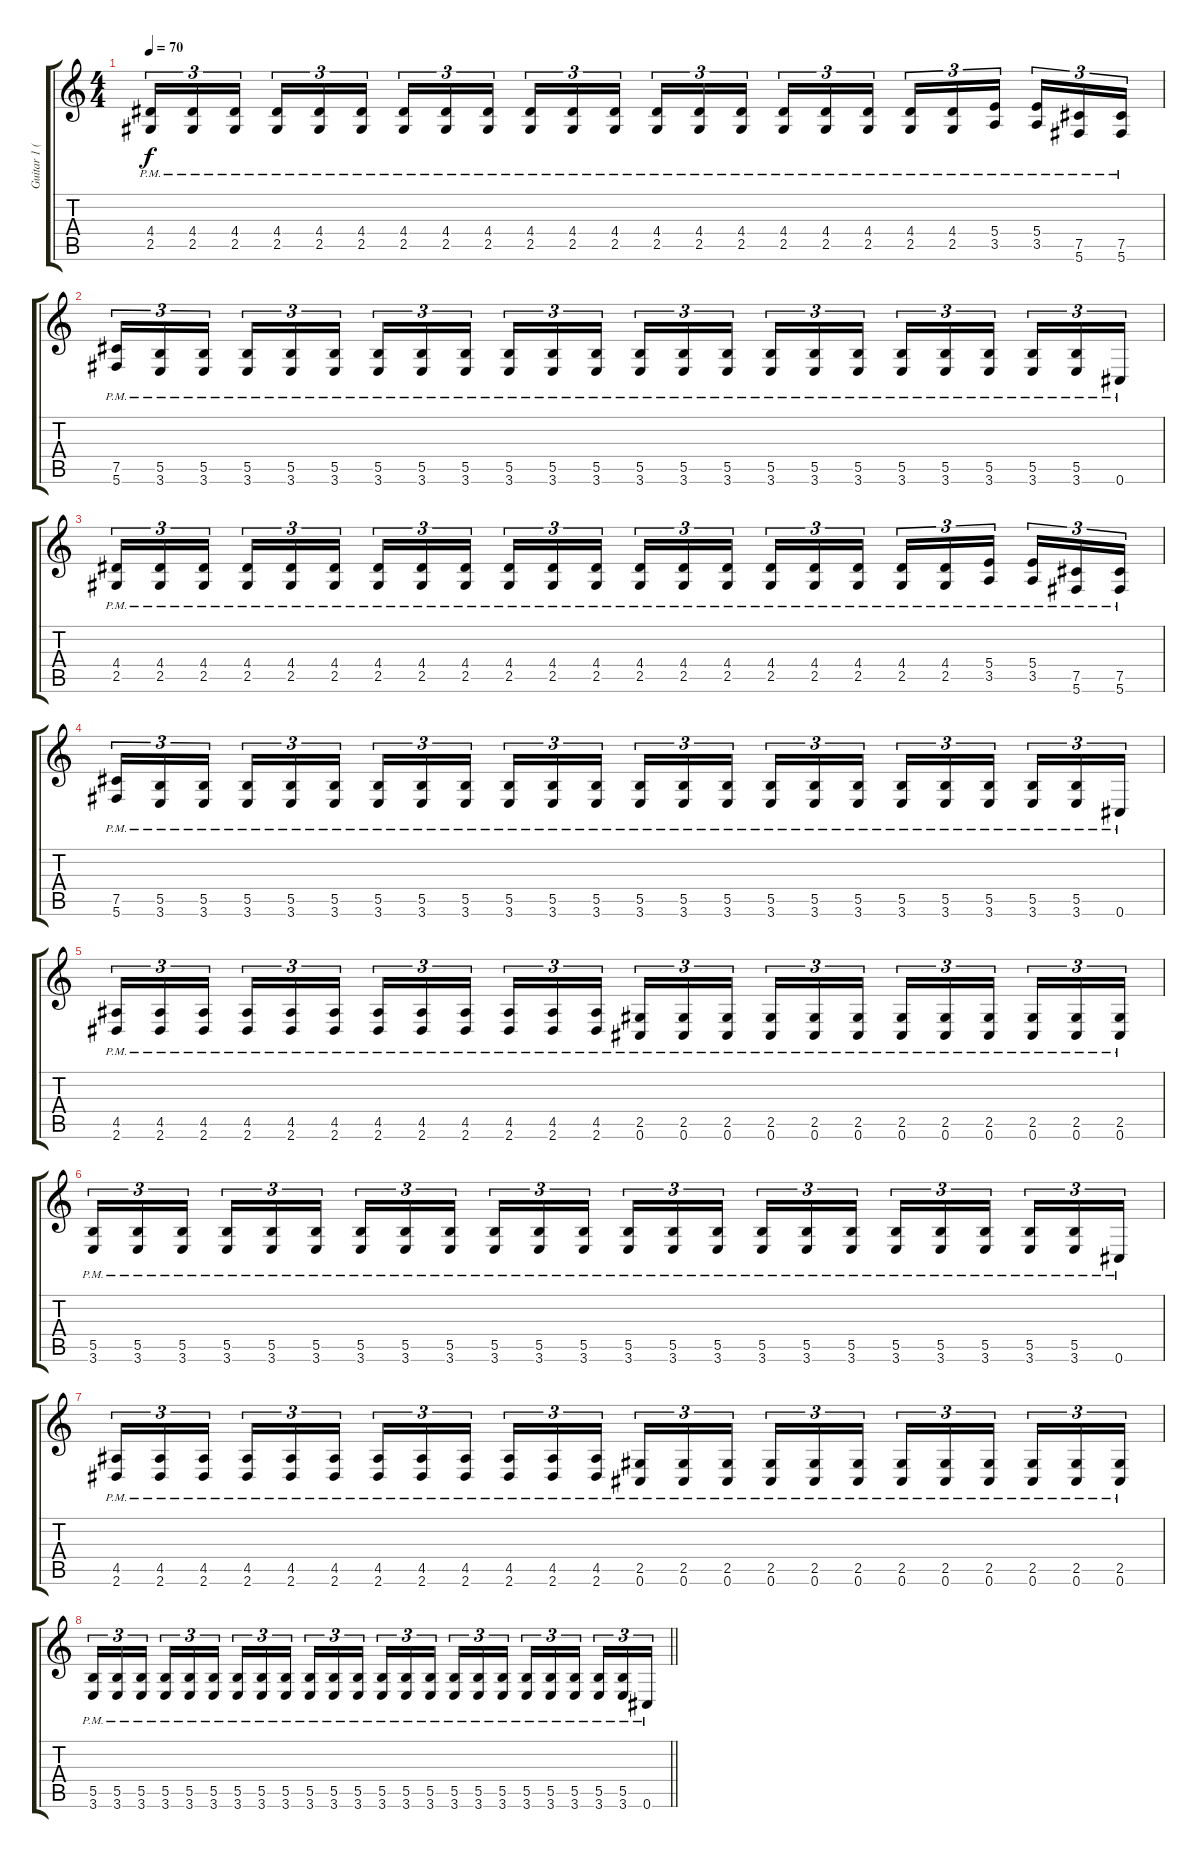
\track ("Guitar 1 (Distortion)" "Guitar 1 (") {instrument distortionguitar}
\staff {score tabs}
\tuning (Db4 Ab3 E3 B2 Gb2 Db2) {hide}
\ts (4 4)
\tempo 70
\clef g2
\ks c
(4.4{pm} 2.5{pm}).16{tu (3 2) dy f} (4.4{pm} 2.5{pm}).16{tu (3 2)} (4.4{pm} 2.5{pm}).16{tu (3 2) beam splitsecondary} (4.4{pm} 2.5{pm}).16{tu (3 2)} (4.4{pm} 2.5{pm}).16{tu (3 2)} (4.4{pm} 2.5{pm}).16{tu (3 2)} (4.4{pm} 2.5{pm}).16{tu (3 2)} (4.4{pm} 2.5{pm}).16{tu (3 2)} (4.4{pm} 2.5{pm}).16{tu (3 2) beam splitsecondary} (4.4{pm} 2.5{pm}).16{tu (3 2)} (4.4{pm} 2.5{pm}).16{tu (3 2)} (4.4{pm} 2.5{pm}).16{tu (3 2)} (4.4{pm} 2.5{pm}).16{tu (3 2)} (4.4{pm} 2.5{pm}).16{tu (3 2)} (4.4{pm} 2.5{pm}).16{tu (3 2) beam splitsecondary} (4.4{pm} 2.5{pm}).16{tu (3 2)} (4.4{pm} 2.5{pm}).16{tu (3 2)} (4.4{pm} 2.5{pm}).16{tu (3 2)} (4.4{pm} 2.5{pm}).16{tu (3 2)} (4.4{pm} 2.5{pm}).16{tu (3 2)} (5.4{pm} 3.5{pm}).16{tu (3 2) beam splitsecondary} (5.4{pm} 3.5{pm}).16{tu (3 2)} (7.5{pm} 5.6).16{tu (3 2)} (7.5{pm} 5.6).16{tu (3 2)} |
(7.5{pm} 5.6{pm}).16{tu (3 2)} (5.5{pm} 3.6{pm}).16{tu (3 2)} (5.5{pm} 3.6{pm}).16{tu (3 2) beam splitsecondary} (5.5{pm} 3.6{pm}).16{tu (3 2)} (5.5{pm} 3.6{pm}).16{tu (3 2)} (5.5{pm} 3.6{pm}).16{tu (3 2)} (5.5{pm} 3.6{pm}).16{tu (3 2)} (5.5{pm} 3.6{pm}).16{tu (3 2)} (5.5{pm} 3.6{pm}).16{tu (3 2) beam splitsecondary} (5.5{pm} 3.6{pm}).16{tu (3 2)} (5.5{pm} 3.6{pm}).16{tu (3 2)} (5.5{pm} 3.6{pm}).16{tu (3 2)} (5.5{pm} 3.6{pm}).16{tu (3 2)} (5.5{pm} 3.6{pm}).16{tu (3 2)} (5.5{pm} 3.6{pm}).16{tu (3 2) beam splitsecondary} (5.5{pm} 3.6{pm}).16{tu (3 2)} (5.5{pm} 3.6{pm}).16{tu (3 2)} (5.5{pm} 3.6{pm}).16{tu (3 2)} (5.5{pm} 3.6{pm}).16{tu (3 2)} (5.5{pm} 3.6{pm}).16{tu (3 2)} (5.5{pm} 3.6{pm}).16{tu (3 2) beam splitsecondary} (5.5{pm} 3.6{pm}).16{tu (3 2)} (5.5{pm} 3.6{pm}).16{tu (3 2)} 0.6{pm}.16{tu (3 2)} |
(4.4{pm} 2.5{pm}).16{tu (3 2)} (4.4{pm} 2.5{pm}).16{tu (3 2)} (4.4{pm} 2.5{pm}).16{tu (3 2) beam splitsecondary} (4.4{pm} 2.5{pm}).16{tu (3 2)} (4.4{pm} 2.5{pm}).16{tu (3 2)} (4.4{pm} 2.5{pm}).16{tu (3 2)} (4.4{pm} 2.5{pm}).16{tu (3 2)} (4.4{pm} 2.5{pm}).16{tu (3 2)} (4.4{pm} 2.5{pm}).16{tu (3 2) beam splitsecondary} (4.4{pm} 2.5{pm}).16{tu (3 2)} (4.4{pm} 2.5{pm}).16{tu (3 2)} (4.4{pm} 2.5{pm}).16{tu (3 2)} (4.4{pm} 2.5{pm}).16{tu (3 2)} (4.4{pm} 2.5{pm}).16{tu (3 2)} (4.4{pm} 2.5{pm}).16{tu (3 2) beam splitsecondary} (4.4{pm} 2.5{pm}).16{tu (3 2)} (4.4{pm} 2.5{pm}).16{tu (3 2)} (4.4{pm} 2.5{pm}).16{tu (3 2)} (4.4{pm} 2.5{pm}).16{tu (3 2)} (4.4{pm} 2.5{pm}).16{tu (3 2)} (5.4{pm} 3.5{pm}).16{tu (3 2) beam splitsecondary} (5.4{pm} 3.5{pm}).16{tu (3 2)} (7.5{pm} 5.6).16{tu (3 2)} (7.5{pm} 5.6).16{tu (3 2)} |
(7.5{pm} 5.6{pm}).16{tu (3 2)} (5.5{pm} 3.6{pm}).16{tu (3 2)} (5.5{pm} 3.6{pm}).16{tu (3 2) beam splitsecondary} (5.5{pm} 3.6{pm}).16{tu (3 2)} (5.5{pm} 3.6{pm}).16{tu (3 2)} (5.5{pm} 3.6{pm}).16{tu (3 2)} (5.5{pm} 3.6{pm}).16{tu (3 2)} (5.5{pm} 3.6{pm}).16{tu (3 2)} (5.5{pm} 3.6{pm}).16{tu (3 2) beam splitsecondary} (5.5{pm} 3.6{pm}).16{tu (3 2)} (5.5{pm} 3.6{pm}).16{tu (3 2)} (5.5{pm} 3.6{pm}).16{tu (3 2)} (5.5{pm} 3.6{pm}).16{tu (3 2)} (5.5{pm} 3.6{pm}).16{tu (3 2)} (5.5{pm} 3.6{pm}).16{tu (3 2) beam splitsecondary} (5.5{pm} 3.6{pm}).16{tu (3 2)} (5.5{pm} 3.6{pm}).16{tu (3 2)} (5.5{pm} 3.6{pm}).16{tu (3 2)} (5.5{pm} 3.6{pm}).16{tu (3 2)} (5.5{pm} 3.6{pm}).16{tu (3 2)} (5.5{pm} 3.6{pm}).16{tu (3 2) beam splitsecondary} (5.5{pm} 3.6{pm}).16{tu (3 2)} (5.5{pm} 3.6{pm}).16{tu (3 2)} 0.6{pm}.16{tu (3 2)} |
(4.5{pm} 2.6{pm}).16{tu (3 2)} (4.5{pm} 2.6{pm}).16{tu (3 2)} (4.5{pm} 2.6{pm}).16{tu (3 2) beam splitsecondary} (4.5{pm} 2.6{pm}).16{tu (3 2)} (4.5{pm} 2.6{pm}).16{tu (3 2)} (4.5{pm} 2.6{pm}).16{tu (3 2)} (4.5{pm} 2.6{pm}).16{tu (3 2)} (4.5{pm} 2.6{pm}).16{tu (3 2)} (4.5{pm} 2.6{pm}).16{tu (3 2) beam splitsecondary} (4.5{pm} 2.6{pm}).16{tu (3 2)} (4.5{pm} 2.6{pm}).16{tu (3 2)} (4.5{pm} 2.6{pm}).16{tu (3 2)} (2.5{pm} 0.6{pm}).16{tu (3 2)} (2.5{pm} 0.6{pm}).16{tu (3 2)} (2.5{pm} 0.6{pm}).16{tu (3 2) beam splitsecondary} (2.5{pm} 0.6{pm}).16{tu (3 2)} (2.5{pm} 0.6{pm}).16{tu (3 2)} (2.5{pm} 0.6{pm}).16{tu (3 2)} (2.5{pm} 0.6{pm}).16{tu (3 2)} (2.5{pm} 0.6{pm}).16{tu (3 2)} (2.5{pm} 0.6{pm}).16{tu (3 2) beam splitsecondary} (2.5{pm} 0.6{pm}).16{tu (3 2)} (2.5{pm} 0.6{pm}).16{tu (3 2)} (2.5{pm} 0.6{pm}).16{tu (3 2)} |
(5.5{pm} 3.6{pm}).16{tu (3 2)} (5.5{pm} 3.6{pm}).16{tu (3 2)} (5.5{pm} 3.6{pm}).16{tu (3 2) beam splitsecondary} (5.5{pm} 3.6{pm}).16{tu (3 2)} (5.5{pm} 3.6{pm}).16{tu (3 2)} (5.5{pm} 3.6{pm}).16{tu (3 2)} (5.5{pm} 3.6{pm}).16{tu (3 2)} (5.5{pm} 3.6{pm}).16{tu (3 2)} (5.5{pm} 3.6{pm}).16{tu (3 2) beam splitsecondary} (5.5{pm} 3.6{pm}).16{tu (3 2)} (5.5{pm} 3.6{pm}).16{tu (3 2)} (5.5{pm} 3.6{pm}).16{tu (3 2)} (5.5{pm} 3.6{pm}).16{tu (3 2)} (5.5{pm} 3.6{pm}).16{tu (3 2)} (5.5{pm} 3.6{pm}).16{tu (3 2) beam splitsecondary} (5.5{pm} 3.6{pm}).16{tu (3 2)} (5.5{pm} 3.6{pm}).16{tu (3 2)} (5.5{pm} 3.6{pm}).16{tu (3 2)} (5.5{pm} 3.6{pm}).16{tu (3 2)} (5.5{pm} 3.6{pm}).16{tu (3 2)} (5.5{pm} 3.6{pm}).16{tu (3 2) beam splitsecondary} (5.5{pm} 3.6{pm}).16{tu (3 2)} (5.5{pm} 3.6{pm}).16{tu (3 2)} 0.6{pm}.16{tu (3 2)} |
(4.5{pm} 2.6{pm}).16{tu (3 2)} (4.5{pm} 2.6{pm}).16{tu (3 2)} (4.5{pm} 2.6{pm}).16{tu (3 2) beam splitsecondary} (4.5{pm} 2.6{pm}).16{tu (3 2)} (4.5{pm} 2.6{pm}).16{tu (3 2)} (4.5{pm} 2.6{pm}).16{tu (3 2)} (4.5{pm} 2.6{pm}).16{tu (3 2)} (4.5{pm} 2.6{pm}).16{tu (3 2)} (4.5{pm} 2.6{pm}).16{tu (3 2) beam splitsecondary} (4.5{pm} 2.6{pm}).16{tu (3 2)} (4.5{pm} 2.6{pm}).16{tu (3 2)} (4.5{pm} 2.6{pm}).16{tu (3 2)} (2.5{pm} 0.6{pm}).16{tu (3 2)} (2.5{pm} 0.6{pm}).16{tu (3 2)} (2.5{pm} 0.6{pm}).16{tu (3 2) beam splitsecondary} (2.5{pm} 0.6{pm}).16{tu (3 2)} (2.5{pm} 0.6{pm}).16{tu (3 2)} (2.5{pm} 0.6{pm}).16{tu (3 2)} (2.5{pm} 0.6{pm}).16{tu (3 2)} (2.5{pm} 0.6{pm}).16{tu (3 2)} (2.5{pm} 0.6{pm}).16{tu (3 2) beam splitsecondary} (2.5{pm} 0.6{pm}).16{tu (3 2)} (2.5{pm} 0.6{pm}).16{tu (3 2)} (2.5{pm} 0.6{pm}).16{tu (3 2)} |
\barLineRight lightlight
(5.5{pm} 3.6{pm}).16{tu (3 2)} (5.5{pm} 3.6{pm}).16{tu (3 2)} (5.5{pm} 3.6{pm}).16{tu (3 2) beam splitsecondary} (5.5{pm} 3.6{pm}).16{tu (3 2)} (5.5{pm} 3.6{pm}).16{tu (3 2)} (5.5{pm} 3.6{pm}).16{tu (3 2)} (5.5{pm} 3.6{pm}).16{tu (3 2)} (5.5{pm} 3.6{pm}).16{tu (3 2)} (5.5{pm} 3.6{pm}).16{tu (3 2) beam splitsecondary} (5.5{pm} 3.6{pm}).16{tu (3 2)} (5.5{pm} 3.6{pm}).16{tu (3 2)} (5.5{pm} 3.6{pm}).16{tu (3 2)} (5.5{pm} 3.6{pm}).16{tu (3 2)} (5.5{pm} 3.6{pm}).16{tu (3 2)} (5.5{pm} 3.6{pm}).16{tu (3 2) beam splitsecondary} (5.5{pm} 3.6{pm}).16{tu (3 2)} (5.5{pm} 3.6{pm}).16{tu (3 2)} (5.5{pm} 3.6{pm}).16{tu (3 2)} (5.5{pm} 3.6{pm}).16{tu (3 2)} (5.5{pm} 3.6{pm}).16{tu (3 2)} (5.5{pm} 3.6{pm}).16{tu (3 2) beam splitsecondary} (5.5{pm} 3.6{pm}).16{tu (3 2)} (5.5{pm} 3.6{pm}).16{tu (3 2)} 0.6{pm}.16{tu (3 2)}
